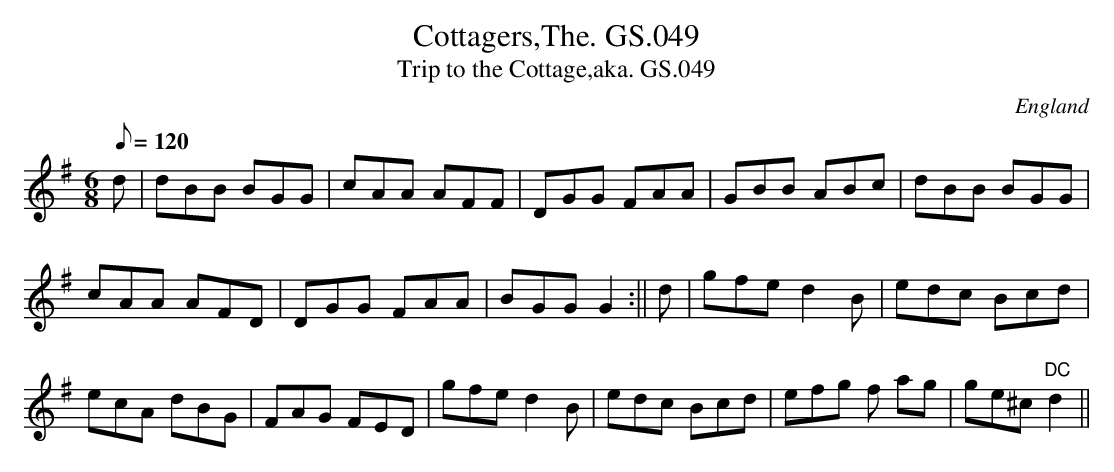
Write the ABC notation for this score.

X:1
T:Cottagers,The. GS.049
T:Trip to the Cottage,aka. GS.049
M:6/8
L:1/8
Q:120
O:England
K:G major
d | dBB BGG | cAA AFF | DGG FAA | GBB ABc | dBB BGG |! cAA AFD | DGG FAA
 | BGG G2 :||
d | gfe d2 B | edc Bcd |! ecA dBG | FAG FED | gfe d2 B | edc Bcd | efg f
ag | ge^c "DC"d2 ||
